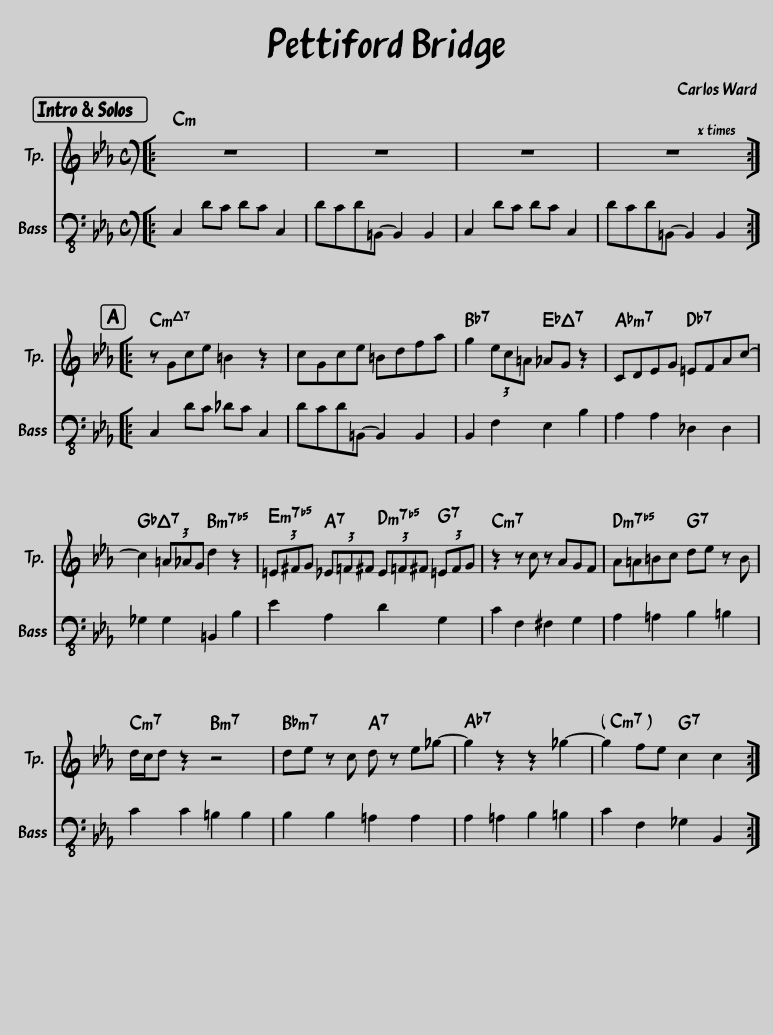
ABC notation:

X:1
%%score 1 2 3
L:1/8
M:4/4
I:linebreak $
K:Eb
V:1 treble transpose=-2
V:2 bass transpose=-12
V:3 bass transpose=-12
V:1
[K:Eb]|: z8 | z8 | z8 | z8 ::$ z =Adf ^c2 z2 | %5
 d=Adf ^c=egb | =a2 (3fd=B _B=A z2 | D=EF=A ^FGBd- |$ d2 (3=B_B=A =e2 z2 | (3^F^G=A (3=F=G^G (3F=G^G (3^FGA | %10
 z2 z d z B=AG |$ B=B^cd =ef z c |$ =e/d/e z2 z4 | =ef z d e z fa- | a2 z2 z2 a2- | %15
 a2 gf d2 d2 :| %16
V:2
|: C,2 DC DC C,2 | DCD=B,,- B,,2 B,,2 | C,2 DC DC C,2 | DCD=B,,- B,,2 B,,2 ::$ C,2 DC _DC C,2 | %5
 DCD=B,,- B,,2 B,,2 | B,,2 F,2 E,2 B,2 | A,2 A,2 _D,2 D,2 |$ _G,2 G,2 =B,,2 B,2 | E2 A,2 D2 G,2 | %10
 C2 F,2 ^F,2 G,2 |$ A,2 =A,2 B,2 =B,2 |$ C2 C2 =B,2 B,2 | B,2 B,2 =A,2 A,2 | A,2 =A,2 B,2 =B,2 | %15
 C2 F,2 _G,2 B,,2 :| %16
V:3
|: C,2 D C D C C,2 | D C D =B,,- B,,2 B,,2 | C,2 D C D C C,2 | D C D =B,,- B,,2 B,,2 ::$ z8 | %5
 z8 | z8 | z8 |$ z8 | z8 | %10
 z8 |$ z8 |$ z8 | z8 | z8 | %15
 z8 :| %16
